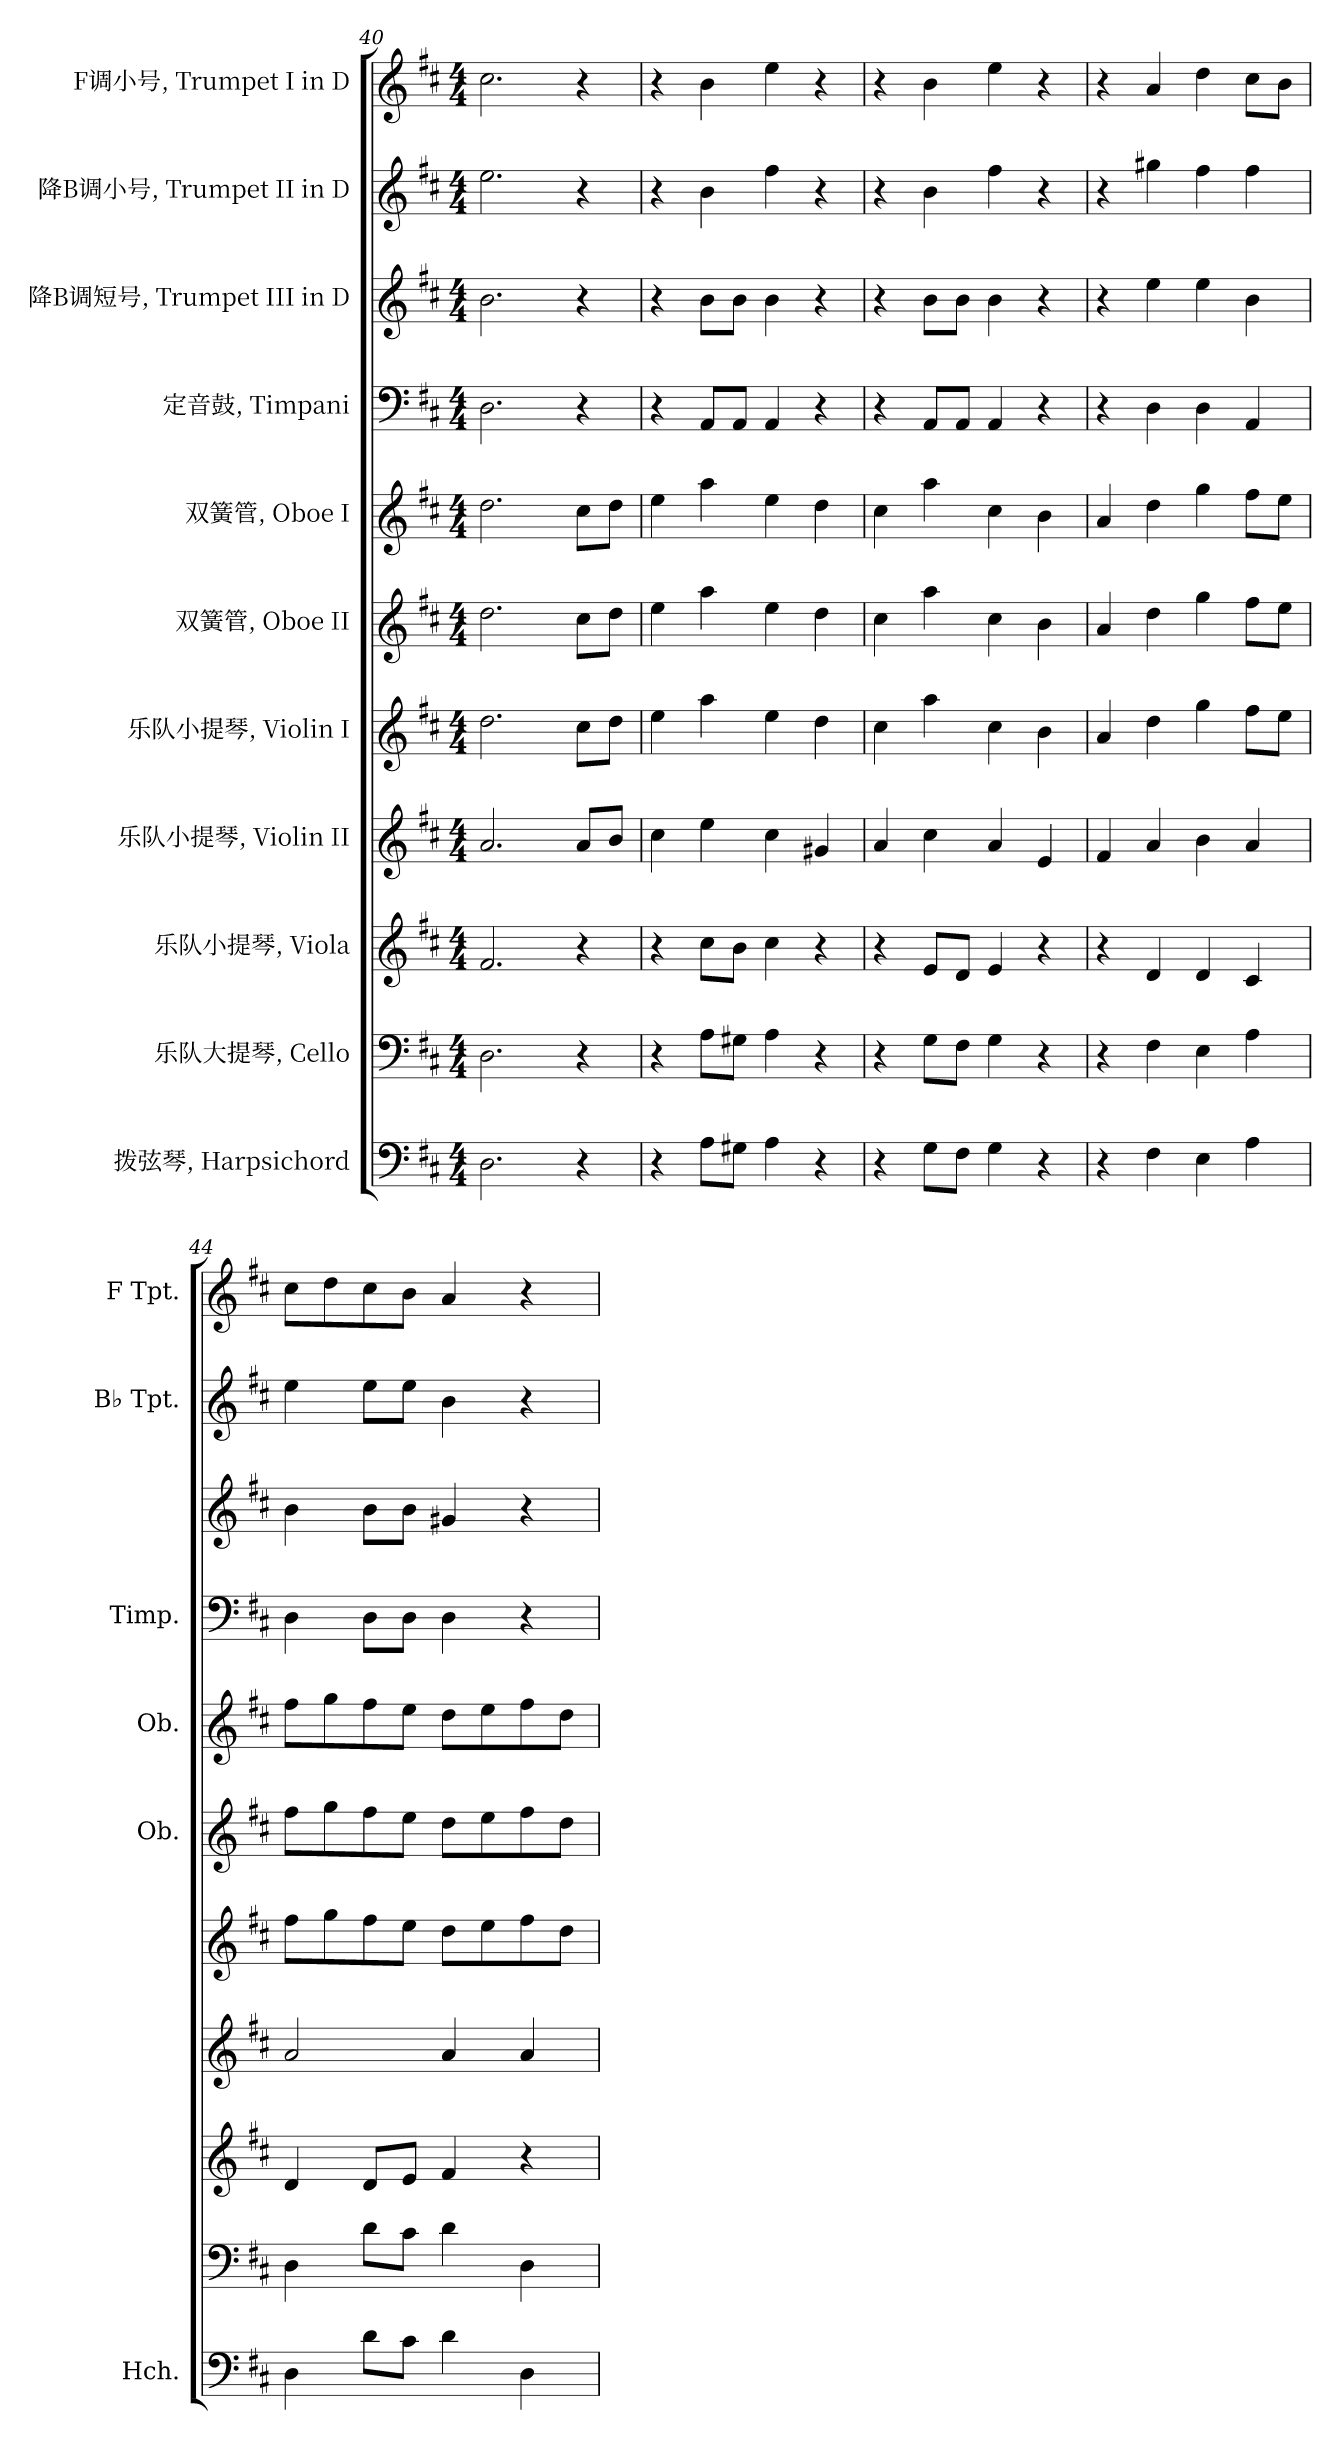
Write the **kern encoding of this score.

**kern	**kern	**kern	**kern	**kern	**kern	**kern	**kern	**kern	**kern	**kern
*part11	*part10	*part9	*part8	*part7	*part6	*part5	*part4	*part3	*part2	*part1
*staff11	*staff10	*staff9	*staff8	*staff7	*staff6	*staff5	*staff4	*staff3	*staff2	*staff1
*I"拨弦琴, Harpsichord	*I"乐队大提琴, Cello	*I"乐队小提琴, Viola	*I"乐队小提琴, Violin II	*I"乐队小提琴, Violin I	*I"双簧管, Oboe II	*I"双簧管, Oboe I	*I"定音鼓, Timpani	*I"降B调短号, Trumpet III in D	*I"降B调小号, Trumpet II in D	*I"F调小号, Trumpet I in D
*I'Hch.	*	*	*	*	*I'Ob.	*I'Ob.	*I'Timp.	*	*I'B♭ Tpt.	*I'F Tpt.
*clefF4	*clefF4	*clefG2	*clefG2	*clefG2	*clefG2	*clefG2	*clefF4	*clefG2	*clefG2	*clefG2
*	*	*	*	*	*	*	*	*ITrd1c2	*ITrd1c2	*ITrd-3c-5
*k[f#c#]	*k[f#c#]	*k[f#c#]	*k[f#c#]	*k[f#c#]	*k[f#c#]	*k[f#c#]	*k[f#c#]	*k[]	*k[]	*k[f#]
*M4/4	*M4/4	*M4/4	*M4/4	*M4/4	*M4/4	*M4/4	*M4/4	*M4/4	*M4/4	*M4/4
=40	=40	=40	=40	=40	=40	=40	=40	=40	=40	=40
2.D\	2.D\	2.f#/	2.a/	2.dd\	2.dd\	2.dd\	2.D\	2.a\	2.dd\	2.ff#\
4r	4r	4r	8a/L	8cc#\L	8cc#\L	8cc#\L	4r	4r	4r	4r
.	.	.	8b/J	8dd\J	8dd\J	8dd\J	.	.	.	.
=41	=41	=41	=41	=41	=41	=41	=41	=41	=41	=41
4r	4r	4r	4cc#\	4ee\	4ee\	4ee\	4r	4r	4r	4r
8A\L	8A\L	8cc#\L	4ee\	4aa\	4aa\	4aa\	8AA/L	8a\L	4a\	4ee\
8G#X\J	8G#X\J	8b\J	.	.	.	.	8AA/J	8a\J	.	.
4A\	4A\	4cc#\	4cc#\	4ee\	4ee\	4ee\	4AA/	4a\	4ee\	4aa\
4r	4r	4r	4g#X/	4dd\	4dd\	4dd\	4r	4r	4r	4r
!!LO:PB:g=z
=42	=42	=42	=42	=42	=42	=42	=42	=42	=42	=42
4r	4r	4r	4a/	4cc#\	4cc#\	4cc#\	4r	4r	4r	4r
8G\L	8G\L	8e/L	4cc#\	4aa\	4aa\	4aa\	8AA/L	8a\L	4a\	4ee\
8F#\J	8F#\J	8d/J	.	.	.	.	8AA/J	8a\J	.	.
4G\	4G\	4e/	4a/	4cc#\	4cc#\	4cc#\	4AA/	4a\	4ee\	4aa\
4r	4r	4r	4e/	4b\	4b\	4b\	4r	4r	4r	4r
=43	=43	=43	=43	=43	=43	=43	=43	=43	=43	=43
4r	4r	4r	4f#/	4a/	4a/	4a/	4r	4r	4r	4r
4F#\	4F#\	4d/	4a/	4dd\	4dd\	4dd\	4D\	4dd\	4ff#X\	4dd/
4E\	4E\	4d/	4b\	4gg\	4gg\	4gg\	4D\	4dd\	4ee\	4gg\
4A\	4A\	4c#/	4a/	8ff#\L	8ff#\L	8ff#\L	4AA/	4a\	4ee\	8ff#\L
.	.	.	.	8ee\J	8ee\J	8ee\J	.	.	.	8ee\J
=44	=44	=44	=44	=44	=44	=44	=44	=44	=44	=44
4D\	4D\	4d/	2a/	8ff#\L	8ff#\L	8ff#\L	4D\	4a\	4dd\	8ff#\L
.	.	.	.	8gg\	8gg\	8gg\	.	.	.	8gg\
8d\L	8d\L	8d/L	.	8ff#\	8ff#\	8ff#\	8D\L	8a\L	8dd\L	8ff#\
8c#\J	8c#\J	8e/J	.	8ee\J	8ee\J	8ee\J	8D\J	8a\J	8dd\J	8ee\J
4d\	4d\	4f#/	4a/	8dd\L	8dd\L	8dd\L	4D\	4f#X/	4a\	4dd/
.	.	.	.	8ee\	8ee\	8ee\	.	.	.	.
4D\	4D\	4r	4a/	8ff#\	8ff#\	8ff#\	4r	4r	4r	4r
.	.	.	.	8dd\J	8dd\J	8dd\J	.	.	.	.
=	=	=	=	=	=	=	=	=	=	=
*-	*-	*-	*-	*-	*-	*-	*-	*-	*-	*-
